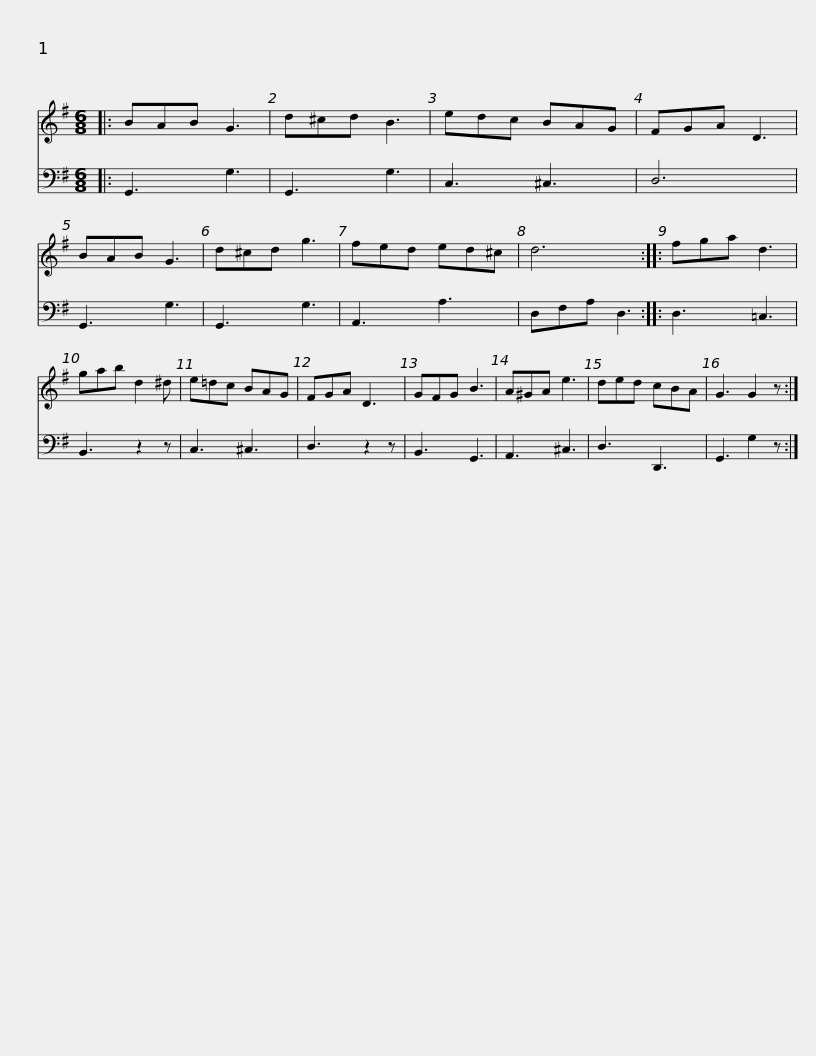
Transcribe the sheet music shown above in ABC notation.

X:1
%%score 1 2
L:1/8
M:6/8
I:linebreak $
K:G
V:1 treble
V:2 bass
V:1
|: BAB G3 | d^cd B3 | edc BAG | FGA D3 | BAB G3 | %5
 d^cd g3 | fed ed^c | d6 ::$ fga d3 | gab d2 ^d | %10
 e=dc BAG | FGA D3 | GFG B3 | A^GA e3 | ded cBA | %15
 G3 G2 z :| %16
V:2
|: G,,3 G,3 | G,,3 G,3 | C,3 ^C,3 | D,6 | G,,3 G,3 | %5
 G,,3 G,3 | A,,3 A,3 | D,F,A, D,3 ::$ D,3 =C,3 | B,,3 z2 z | %10
 C,3 ^C,3 | D,3 z2 z | B,,3 G,,3 | A,,3 ^C,3 | D,3 D,,3 | %15
 G,,3 G,2 z :| %16
